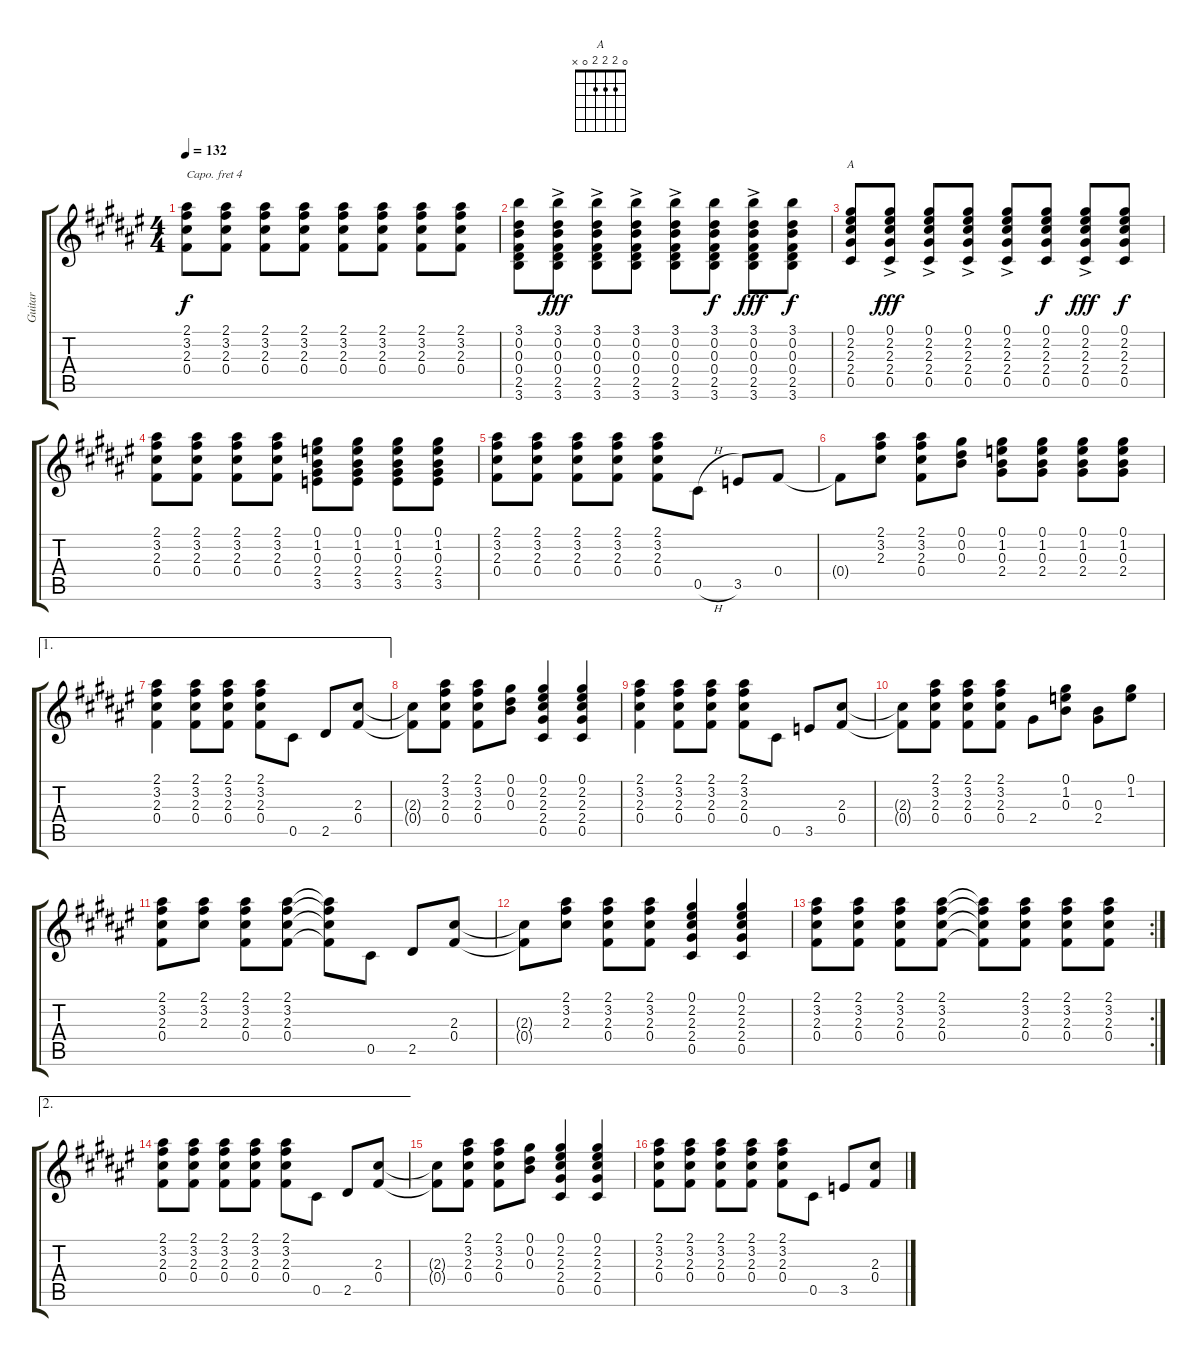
\track ("Guitar" "Guitar") {instrument acousticguitarsteel}
\staff {score tabs}
\capo 4
\tuning (E4 B3 G3 D3 A2 E2) {hide}
\chord ("A" 0 2 2 2 0 x)
\ts (4 4)
\tempo 132
\clef g2
\ks f#
(2.1 3.2 2.3 0.4).8{dy f} (2.1 3.2 2.3 0.4).8 (2.1 3.2 2.3 0.4).8 (2.1 3.2 2.3 0.4).8 (2.1 3.2 2.3 0.4).8 (2.1 3.2 2.3 0.4).8 (2.1 3.2 2.3 0.4).8 (2.1 3.2 2.3 0.4).8 |
(3.1 0.2 0.3 0.4 2.5 3.6).8 (3.1{ac} 0.2{ac} 0.3{ac} 0.4{ac} 2.5{ac} 3.6{ac}).8{dy fff} (3.1{ac} 0.2{ac} 0.3{ac} 0.4{ac} 2.5{ac} 3.6{ac}).8 (3.1{ac} 0.2{ac} 0.3{ac} 0.4{ac} 2.5{ac} 3.6{ac}).8 (3.1{ac} 0.2{ac} 0.3{ac} 0.4{ac} 2.5{ac} 3.6{ac}).8 (3.1 0.2 0.3 0.4 2.5 3.6).8{dy f} (3.1{ac} 0.2{ac} 0.3{ac} 0.4{ac} 2.5{ac} 3.6{ac}).8{dy fff} (3.1 0.2 0.3 0.4 2.5 3.6).8{dy f} |
(0.1 2.2 2.3 2.4 0.5).8{ch "A"} (0.1{ac} 2.2{ac} 2.3{ac} 2.4{ac} 0.5{ac}).8{dy fff} (0.1{ac} 2.2{ac} 2.3{ac} 2.4{ac} 0.5{ac}).8 (0.1{ac} 2.2{ac} 2.3{ac} 2.4{ac} 0.5{ac}).8 (0.1{ac} 2.2{ac} 2.3{ac} 2.4{ac} 0.5{ac}).8 (0.1 2.2 2.3 2.4 0.5).8{dy f} (0.1{ac} 2.2{ac} 2.3{ac} 2.4{ac} 0.5{ac}).8{dy fff} (0.1 2.2 2.3 2.4 0.5).8{dy f} |
(2.1 3.2 2.3 0.4).8 (2.1 3.2 2.3 0.4).8 (2.1 3.2 2.3 0.4).8 (2.1 3.2 2.3 0.4).8 (0.1 1.2 0.3 2.4 3.5).8 (0.1 1.2 0.3 2.4 3.5).8 (0.1 1.2 0.3 2.4 3.5).8 (0.1 1.2 0.3 2.4 3.5).8 |
(2.1 3.2 2.3 0.4).8 (2.1 3.2 2.3 0.4).8 (2.1 3.2 2.3 0.4).8 (2.1 3.2 2.3 0.4).8 (2.1 3.2 2.3 0.4).8 0.5{h}.8 3.5.8 0.4.8 |
0.4{t}.8 (2.1 3.2 2.3).8 (2.1 3.2 2.3 0.4).8 (0.1 0.2 0.3).8 (0.1 1.2 0.3 2.4).8 (0.1 1.2 0.3 2.4).8 (0.1 1.2 0.3 2.4).8 (0.1 1.2 0.3 2.4).8 |
\ae 1
(2.1 3.2 2.3 0.4).4 (2.1 3.2 2.3 0.4).8 (2.1 3.2 2.3 0.4).8 (2.1 3.2 2.3 0.4).8 0.5.8 2.5.8 (2.3 0.4).8 |
(2.3{t} 0.4{t}).8 (2.1 3.2 2.3 0.4).8 (2.1 3.2 2.3 0.4).8 (0.1 0.2 0.3).8 (0.1 2.2 2.3 2.4 0.5).4 (0.1 2.2 2.3 2.4 0.5).4 |
(2.1 3.2 2.3 0.4).4 (2.1 3.2 2.3 0.4).8 (2.1 3.2 2.3 0.4).8 (2.1 3.2 2.3 0.4).8 0.5.8 3.5.8 (2.3 0.4).8 |
(2.3{t} 0.4{t}).8 (2.1 3.2 2.3 0.4).8 (2.1 3.2 2.3 0.4).8 (2.1 3.2 2.3 0.4).8 2.4.8 (0.1 1.2 0.3).8 (0.3 2.4).8 (0.1 1.2).8 |
(2.1 3.2 2.3 0.4).8 (2.1 3.2 2.3).8 (2.1 3.2 2.3 0.4).8 (2.1 3.2 2.3 0.4).8 (2.1{t} 3.2{t} 2.3{t} 0.4{t}).8 0.5.8 2.5.8 (2.3 0.4).8 |
(2.3{t} 0.4{t}).8 (2.1 3.2 2.3).8 (2.1 3.2 2.3 0.4).8 (2.1 3.2 2.3 0.4).8 (0.1 2.2 2.3 2.4 0.5).4 (0.1 2.2 2.3 2.4 0.5).4 |
\rc 2
(2.1 3.2 2.3 0.4).8 (2.1 3.2 2.3 0.4).8 (2.1 3.2 2.3 0.4).8 (2.1 3.2 2.3 0.4).8 (2.1{t} 3.2{t} 2.3{t} 0.4{t}).8 (2.1 3.2 2.3 0.4).8 (2.1 3.2 2.3 0.4).8 (2.1 3.2 2.3 0.4).8 |
\ae 2
(2.1 3.2 2.3 0.4).8 (2.1 3.2 2.3 0.4).8 (2.1 3.2 2.3 0.4).8 (2.1 3.2 2.3 0.4).8 (2.1 3.2 2.3 0.4).8 0.5.8 2.5.8 (2.3 0.4).8 |
(2.3{t} 0.4{t}).8 (2.1 3.2 2.3 0.4).8 (2.1 3.2 2.3 0.4).8 (0.1 0.2 0.3).8 (0.1 2.2 2.3 2.4 0.5).4 (0.1 2.2 2.3 2.4 0.5).4 |
(2.1 3.2 2.3 0.4).8 (2.1 3.2 2.3 0.4).8 (2.1 3.2 2.3 0.4).8 (2.1 3.2 2.3 0.4).8 (2.1 3.2 2.3 0.4).8 0.5.8 3.5.8 (2.3 0.4).8
